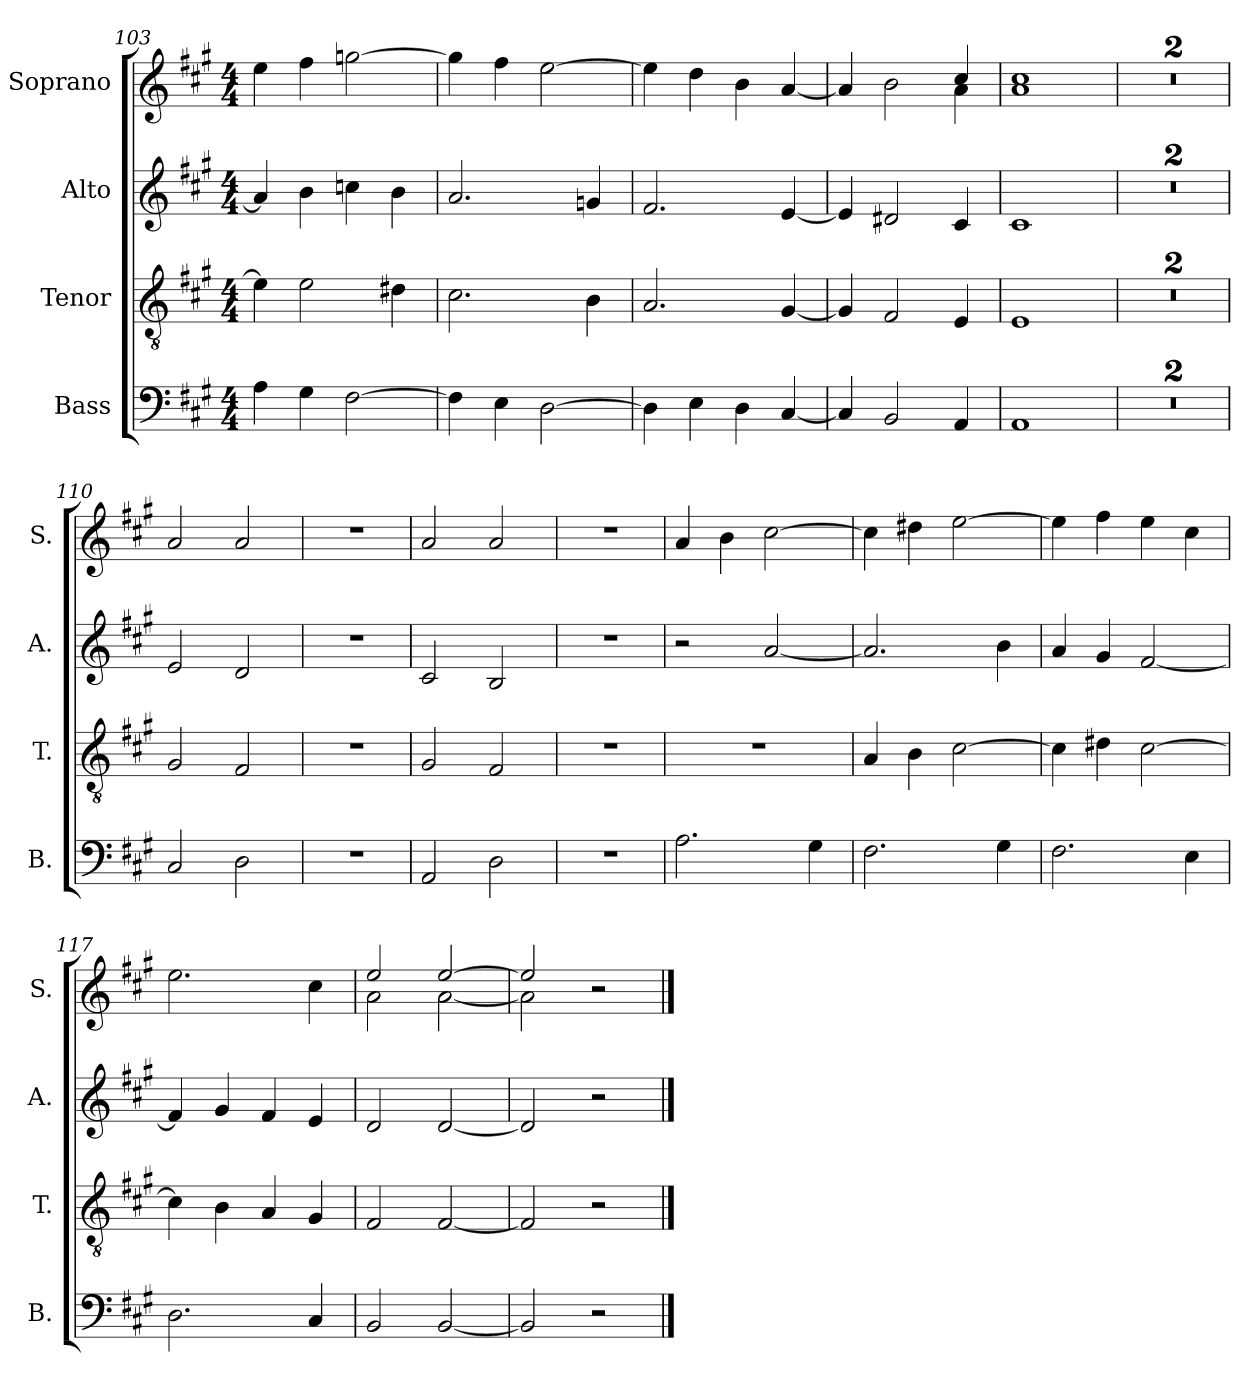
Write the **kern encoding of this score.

**kern	**kern	**kern	**kern
*part4	*part3	*part2	*part1
*staff4	*staff3	*staff2	*staff1
*I"Bass	*I"Tenor	*I"Alto	*I"Soprano
*I'B.	*I'T.	*I'A.	*I'S.
*clefF4	*clefGv2	*clefG2	*clefG2
*k[f#c#g#]	*k[f#c#g#]	*k[f#c#g#]	*k[f#c#g#]
*M4/4	*M4/4	*M4/4	*M4/4
=103	=103	=103	=103
4A\	4e\]	4a/]	4ee\
4G#\	2e\	4b\	4ff#\
[2F#\	.	4ccn\	[2ggn\
.	4d#X\	4b\	.
=104	=104	=104	=104
4F#\]	2.c#\	2.a/	4gg\]
4E\	.	.	4ff#\
[2D\	.	.	[2ee\
.	4B\	4gn/	.
=105	=105	=105	=105
4D\]	2.A/	2.f#/	4ee\]
4E\	.	.	4dd\
4D\	.	.	4b\
[4C#/	[4G#/	[4e/	[4a/
=106	=106	=106	=106
*	*	*	*^
4C#/]	4G#/]	4e/]	4a/]	2.ryy
2BB/	2F#/	2d#X/	2b\	.
4AA/	4E/	4c#/	4cc#/	4a\
!!LO:LB:g=z	!!
=107	=107	=107	=107	=107
1AA	1E	1c#	1cc#	1a
*	*	*	*v	*v
=108	=108	=108	=108
1r	1r	1r	1r
=109	=109	=109	=109
1r	1r	1r	1r
=110	=110	=110	=110
2C#/	2G#/	2e/	2a/
2D\	2F#/	2d/	2a/
=111	=111	=111	=111
1r	1r	1r	1r
=112	=112	=112	=112
2AA/	2G#/	2c#/	2a/
2D\	2F#/	2B/	2a/
=113	=113	=113	=113
1r	1r	1r	1r
=114	=114	=114	=114
2.A\	1r	2r	4a/
.	.	.	4b\
.	.	[2a/	[2cc#\
4G#\	.	.	.
=115	=115	=115	=115
2.F#\	4A/	2.a/]	4cc#\]
.	4B\	.	4dd#X\
.	[2c#\	.	[2ee\
4G#\	.	4b\	.
!!LO:LB:g=z
=116	=116	=116	=116
2.F#\	4c#\]	4a/	4ee\]
.	4d#X\	4g#/	4ff#\
.	[2c#\	[2f#/	4ee\
4E\	.	.	4cc#\
=117	=117	=117	=117
2.D\	4c#\]	4f#/]	2.ee\
.	4B\	4g#/	.
.	4A/	4f#/	.
4C#/	4G#/	4e/	4cc#\
=118	=118	=118	=118
*	*	*	*^
2BB/	2F#/	2d/	2ee/	2a\
[2BB/	[2F#/	[2d/	[2ee/	[2a\
=119	=119	=119	=119	=119
2BB/]	2F#/]	2d/]	2ee/]	2a\]
2r	2r	2r	2r	2ryy
*	*	*	*v	*v
==	==	==	==
*-	*-	*-	*-
